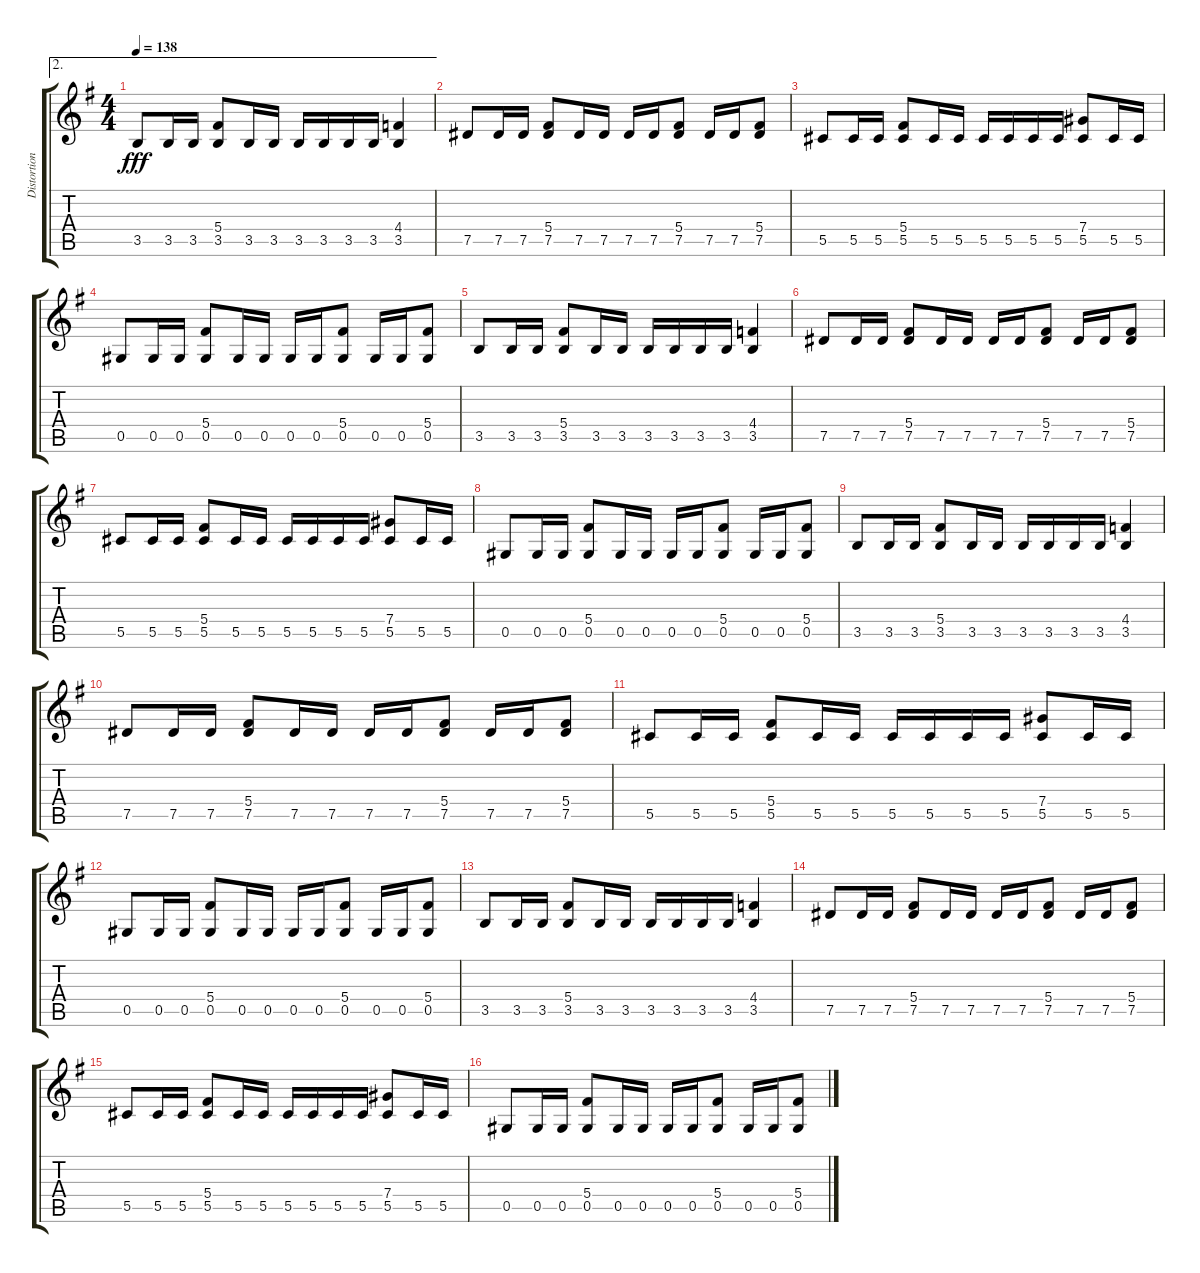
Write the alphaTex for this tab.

\track ("Distortion Guitar 1" "Distortion") {instrument overdrivenguitar}
\staff {score tabs}
\tuning (Eb4 Bb3 Gb3 Db3 Ab2 Eb2) {hide}
\ae 2
\ts (4 4)
\tempo 138
\clef g2
\ks g
3.5.8{dy fff} 3.5.16 3.5.16 (5.4 3.5).8 3.5.16 3.5.16 3.5.16 3.5.16 3.5.16 3.5.16 (4.4 3.5).4 |
7.5.8 7.5.16 7.5.16 (5.4 7.5).8 7.5.16 7.5.16 7.5.16 7.5.16 (5.4 7.5).8 7.5.16 7.5.16 (5.4 7.5).8 |
5.5.8 5.5.16 5.5.16 (5.4 5.5).8 5.5.16 5.5.16 5.5.16 5.5.16 5.5.16 5.5.16 (7.4 5.5).8 5.5.16 5.5.16 |
0.5.8 0.5.16 0.5.16 (5.4 0.5).8 0.5.16 0.5.16 0.5.16 0.5.16 (5.4 0.5).8 0.5.16 0.5.16 (5.4 0.5).8 |
3.5.8 3.5.16 3.5.16 (5.4 3.5).8 3.5.16 3.5.16 3.5.16 3.5.16 3.5.16 3.5.16 (4.4 3.5).4 |
7.5.8 7.5.16 7.5.16 (5.4 7.5).8 7.5.16 7.5.16 7.5.16 7.5.16 (5.4 7.5).8 7.5.16 7.5.16 (5.4 7.5).8 |
5.5.8 5.5.16 5.5.16 (5.4 5.5).8 5.5.16 5.5.16 5.5.16 5.5.16 5.5.16 5.5.16 (7.4 5.5).8 5.5.16 5.5.16 |
0.5.8 0.5.16 0.5.16 (5.4 0.5).8 0.5.16 0.5.16 0.5.16 0.5.16 (5.4 0.5).8 0.5.16 0.5.16 (5.4 0.5).8 |
3.5.8 3.5.16 3.5.16 (5.4 3.5).8 3.5.16 3.5.16 3.5.16 3.5.16 3.5.16 3.5.16 (4.4 3.5).4 |
7.5.8 7.5.16 7.5.16 (5.4 7.5).8 7.5.16 7.5.16 7.5.16 7.5.16 (5.4 7.5).8 7.5.16 7.5.16 (5.4 7.5).8 |
5.5.8 5.5.16 5.5.16 (5.4 5.5).8 5.5.16 5.5.16 5.5.16 5.5.16 5.5.16 5.5.16 (7.4 5.5).8 5.5.16 5.5.16 |
0.5.8 0.5.16 0.5.16 (5.4 0.5).8 0.5.16 0.5.16 0.5.16 0.5.16 (5.4 0.5).8 0.5.16 0.5.16 (5.4 0.5).8 |
3.5.8 3.5.16 3.5.16 (5.4 3.5).8 3.5.16 3.5.16 3.5.16 3.5.16 3.5.16 3.5.16 (4.4 3.5).4 |
7.5.8 7.5.16 7.5.16 (5.4 7.5).8 7.5.16 7.5.16 7.5.16 7.5.16 (5.4 7.5).8 7.5.16 7.5.16 (5.4 7.5).8 |
5.5.8 5.5.16 5.5.16 (5.4 5.5).8 5.5.16 5.5.16 5.5.16 5.5.16 5.5.16 5.5.16 (7.4 5.5).8 5.5.16 5.5.16 |
0.5.8 0.5.16 0.5.16 (5.4 0.5).8 0.5.16 0.5.16 0.5.16 0.5.16 (5.4 0.5).8 0.5.16 0.5.16 (5.4 0.5).8
